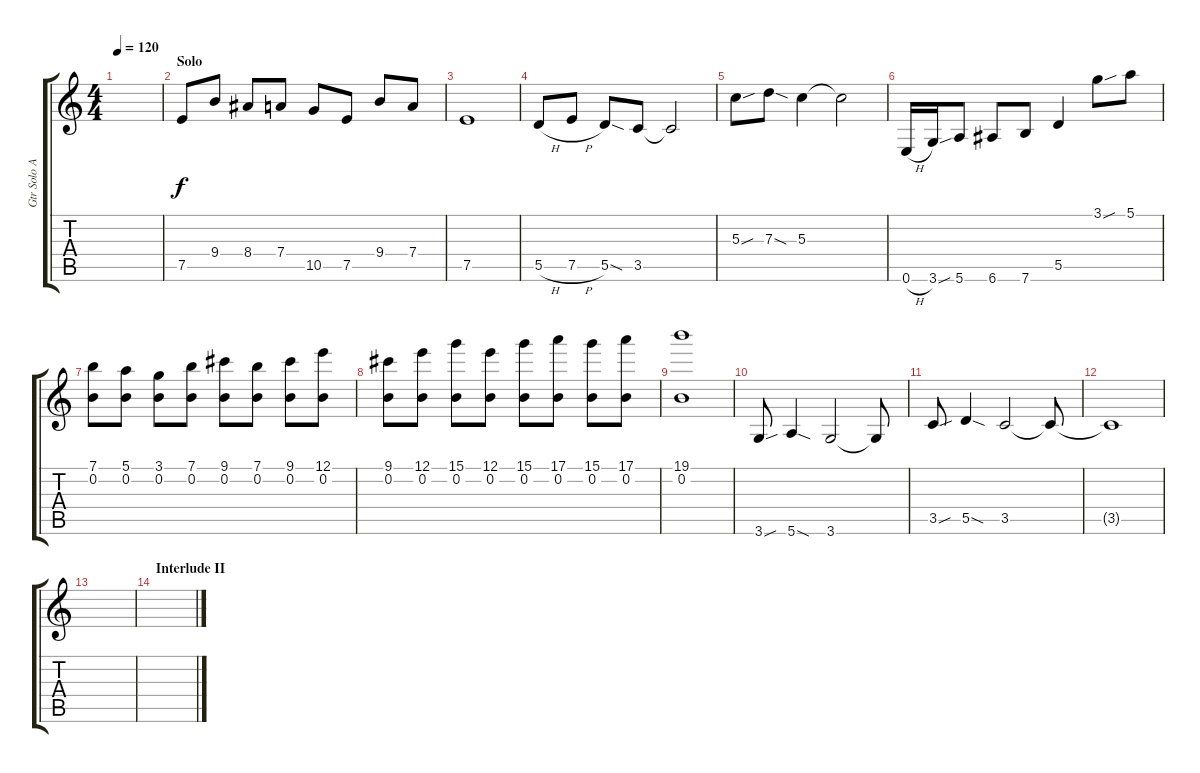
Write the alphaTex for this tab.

\track ("Gtr Solo Acoustic" "Gtr Solo A") {instrument electricguitarclean}
\staff {score tabs}
\tuning (E4 B3 G3 D3 A2 E2) {hide}
\ts (4 4)
\tempo 120
\clef g2
\ks c
|
\section ("" "Solo")
7.5.8 9.4.8 8.4.8 7.4.8 10.5.8 7.5.8 9.4.8 7.4.8 |
7.5.1 |
5.5{h}.8 7.5{h}.8 5.5{sod}.8 3.5.8 3.5{t}.2 |
5.3{sou}.8 7.3{sod}.8 5.3.4 5.3{t}.2 |
0.6{h}.16 3.6{sou}.16 5.6.8 6.6.8 7.6.8 5.5.4 3.1{sou}.8 5.1.8 |
(7.1 0.2).8 (5.1 0.2).8 (3.1 0.2).8 (7.1 0.2).8 (9.1 0.2).8 (7.1 0.2).8 (9.1 0.2).8 (12.1 0.2).8 |
(9.1 0.2).8 (12.1 0.2).8 (15.1 0.2).8 (12.1 0.2).8 (15.1 0.2).8 (17.1 0.2).8 (15.1 0.2).8 (17.1 0.2).8 |
(19.1 0.2).1 |
3.6{sou}.8 5.6{sod}.4 3.6.2 3.6{t}.8 |
3.5{sou}.8 5.5{sod}.4 3.5.2 3.5{t}.8 |
3.5{t}.1 |
|
\section ("" "Interlude II")
